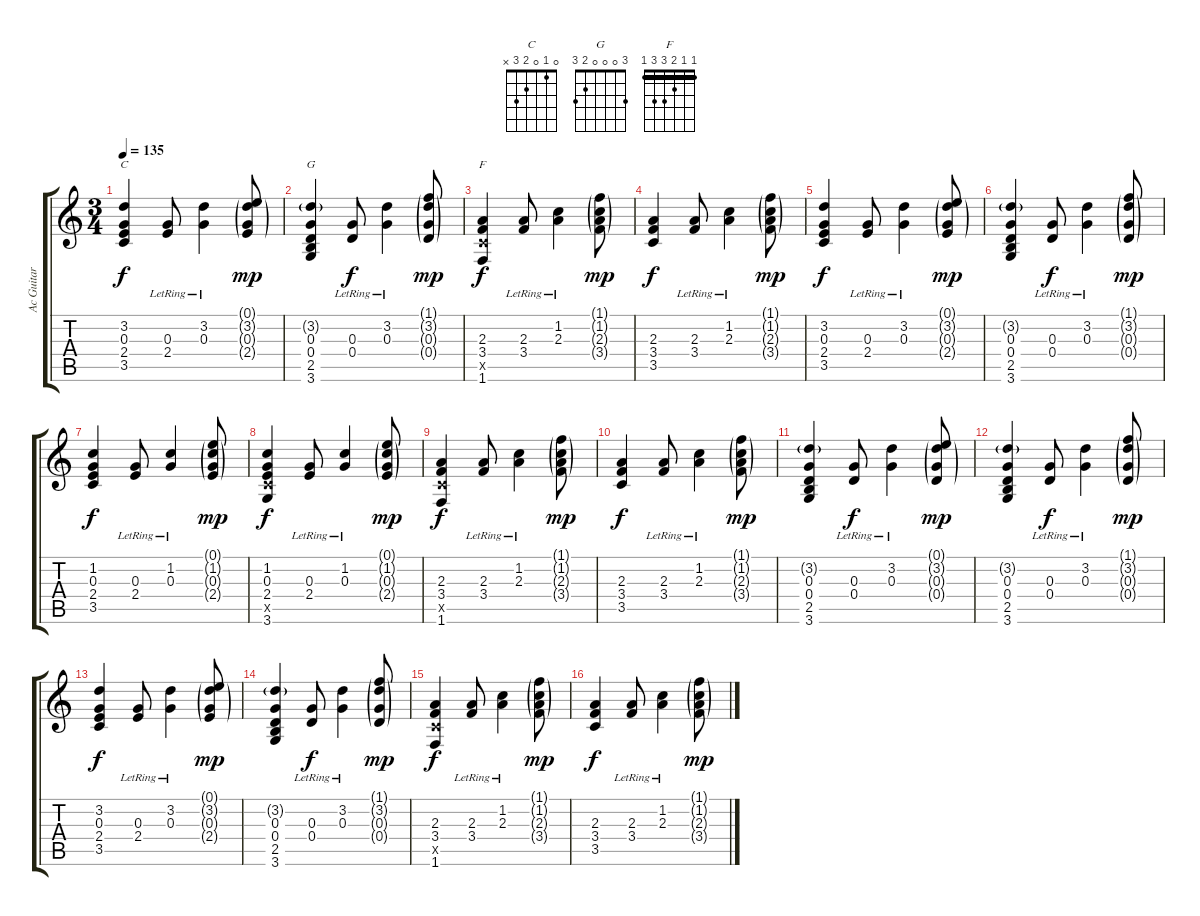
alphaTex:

\track ("Ac Guitar" "Ac Guitar") {instrument acousticguitarsteel}
\staff {score tabs}
\tuning (E4 B3 G3 D3 A2 E2) {hide}
\chord ("C" 0 1 0 2 3 x)
\chord ("G" 3 0 0 0 2 3)
\chord ("F" 1 1 2 3 3 1) {barre 1}
\ts (3 4)
\tempo 135
\clef g2
\ks c
(3.2 0.3 2.4 3.5).4{ch "C" dy f} (0.3{lr} 2.4{lr}).8 (3.2{lr} 0.3).4 (0.1{g} 3.2{g} 0.3{g} 2.4{g}).8{dy mp} |
(3.2{g} 0.3 0.4 2.5 3.6).4{ch "G"} (0.3{lr} 0.4{lr}).8{dy f} (3.2{lr} 0.3).4 (1.1{g} 3.2{g} 0.3{g} 0.4{g}).8{dy mp} |
(2.3 3.4 3.5{x} 1.6).4{ch "F" dy f} (2.3{lr} 3.4{lr}).8 (1.2{lr} 2.3).4 (1.1{g} 1.2{g} 2.3{g} 3.4{g}).8{dy mp} |
(2.3 3.4 3.5).4{dy f} (2.3{lr} 3.4{lr}).8 (1.2{lr} 2.3).4 (1.1{g} 1.2{g} 2.3{g} 3.4{g}).8{dy mp} |
(3.2 0.3 2.4 3.5).4{dy f} (0.3{lr} 2.4{lr}).8 (3.2{lr} 0.3).4 (0.1{g} 3.2{g} 0.3{g} 2.4{g}).8{dy mp} |
(3.2{g} 0.3 0.4 2.5 3.6).4 (0.3{lr} 0.4{lr}).8{dy f} (3.2{lr} 0.3).4 (1.1{g} 3.2{g} 0.3{g} 0.4{g}).8{dy mp} |
(1.2 0.3 2.4 3.5).4{dy f} (0.3{lr} 2.4{lr}).8 (1.2{lr} 0.3).4 (0.1{g} 1.2{g} 0.3{g} 2.4{g}).8{dy mp} |
(1.2 0.3 2.4 3.5{x} 3.6).4{dy f} (0.3{lr} 2.4{lr}).8 (1.2{lr} 0.3).4 (0.1{g} 1.2{g} 0.3{g} 2.4{g}).8{dy mp} |
(2.3 3.4 3.5{x} 1.6).4{dy f} (2.3{lr} 3.4{lr}).8 (1.2{lr} 2.3).4 (1.1{g} 1.2{g} 2.3{g} 3.4{g}).8{dy mp} |
(2.3 3.4 3.5).4{dy f} (2.3{lr} 3.4{lr}).8 (1.2{lr} 2.3).4 (1.1{g} 1.2{g} 2.3{g} 3.4{g}).8{dy mp} |
(3.2{g} 0.3 0.4 2.5 3.6).4 (0.3{lr} 0.4{lr}).8{dy f} (3.2{lr} 0.3).4 (0.1{g} 3.2{g} 0.3{g} 0.4{g}).8{dy mp} |
(3.2{g} 0.3 0.4 2.5 3.6).4 (0.3{lr} 0.4{lr}).8{dy f} (3.2{lr} 0.3).4 (1.1{g} 3.2{g} 0.3{g} 0.4{g}).8{dy mp} |
(3.2 0.3 2.4 3.5).4{dy f} (0.3{lr} 2.4{lr}).8 (3.2{lr} 0.3).4 (0.1{g} 3.2{g} 0.3{g} 2.4{g}).8{dy mp} |
(3.2{g} 0.3 0.4 2.5 3.6).4 (0.3{lr} 0.4{lr}).8{dy f} (3.2{lr} 0.3).4 (1.1{g} 3.2{g} 0.3{g} 0.4{g}).8{dy mp} |
(2.3 3.4 3.5{x} 1.6).4{dy f} (2.3{lr} 3.4{lr}).8 (1.2{lr} 2.3).4 (1.1{g} 1.2{g} 2.3{g} 3.4{g}).8{dy mp} |
(2.3 3.4 3.5).4{dy f} (2.3{lr} 3.4{lr}).8 (1.2{lr} 2.3).4 (1.1{g} 1.2{g} 2.3{g} 3.4{g}).8{dy mp}
